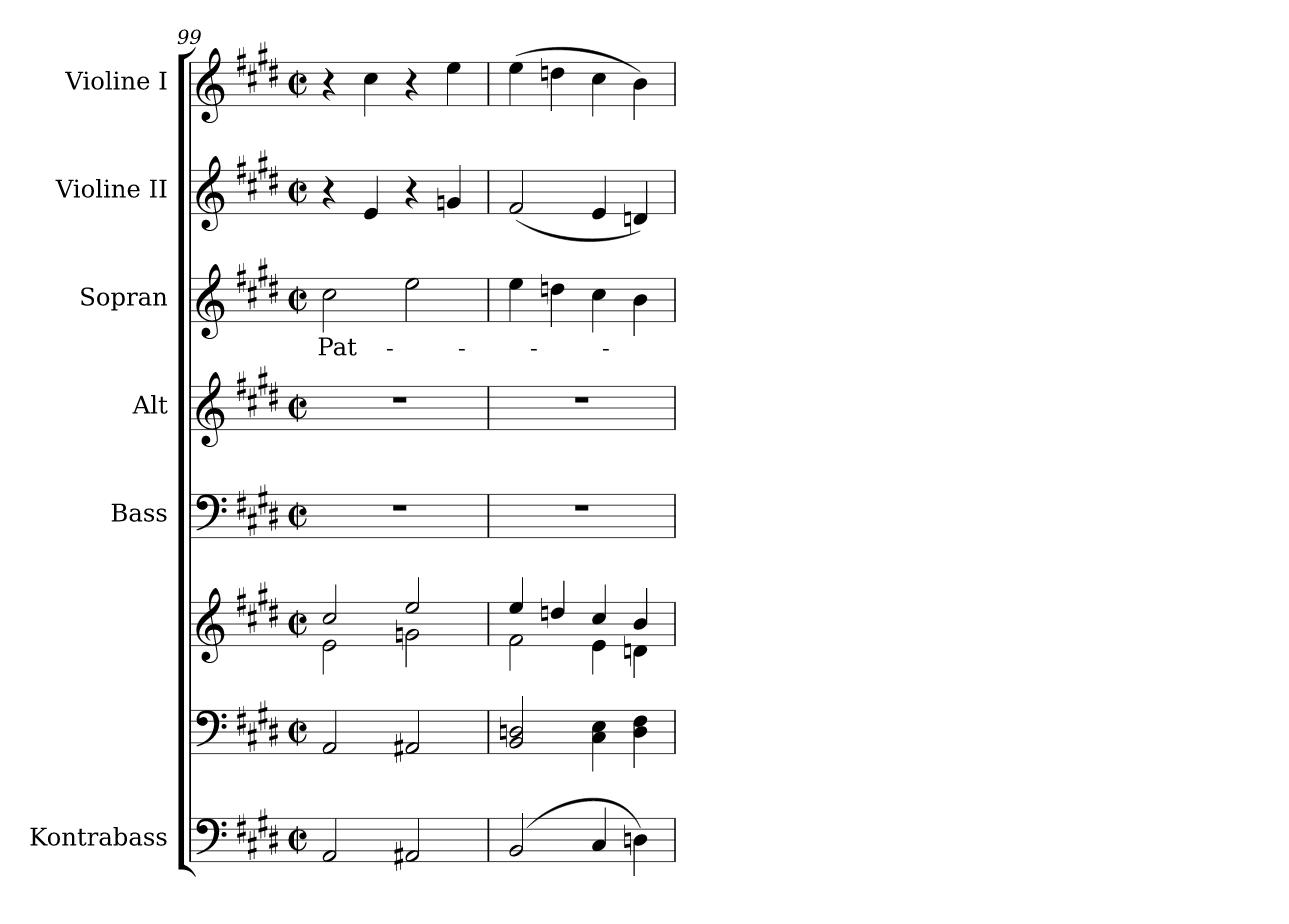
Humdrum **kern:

**kern	**kern	**kern	**kern	**kern	**kern	**text	**kern	**kern
*part7	*part6	*part6	*part5	*part4	*part3	*part3	*part2	*part1
*staff8	*staff7	*staff6	*staff5	*staff4	*staff3	*staff3	*staff2	*staff1
*I"Kontrabass	*	*	*I"Bass	*I"Alt	*I"Sopran	*	*I"Violine II	*I"Violine I
*I'Kb.	*	*	*I'B.	*I'A.	*I'S.	*	*I'Vl. II	*I'Vl. I
*clefF4	*clefF4	*clefG2	*clefF4	*clefG2	*clefG2	*	*clefG2	*clefG2
*ITrd7c12	*	*	*	*	*	*	*	*
*k[f#c#g#d#]	*k[f#c#g#d#]	*k[f#c#g#d#]	*k[f#c#g#d#]	*k[f#c#g#d#]	*k[f#c#g#d#]	*	*k[f#c#g#d#]	*k[f#c#g#d#]
*E:	*E:	*E:	*E:	*E:	*E:	*	*E:	*E:
*M2/2	*M2/2	*M2/2	*M2/2	*M2/2	*M2/2	*	*M2/2	*M2/2
*met(c|)	*met(c|)	*met(c|)	*met(c|)	*met(c|)	*met(c|)	*	*met(c|)	*met(c|)
=99	=99	=99	=99	=99	=99	=99	=99	=99
*	*	*^	*	*	*	*	*	*
!	!	!	!	!	!	!	!LO:LY:b	!	!
2AAA/	2AA/	2cc#/	2e\	1r	1r	2cc#\	Pat-	4r	4r
.	.	.	.	.	.	.	.	4e/	4cc#\
2AAA#X/	2AA#X/	2ee/	2gn\	.	.	2ee\	.	4r	4r
.	.	.	.	.	.	.	.	4gn/	4ee\
=100	=100	=100	=100	=100	=100	=100	=100	=100	=100
(2BBB/	2BB/ 2Dn/	4ee/	2f#\	1r	1r	4ee\	.	(<2f#/	(>4ee\
.	.	4ddn/	.	.	.	4ddn\	.	.	4ddn\
4CC#/	4C#\ 4E\	4cc#/	4e\	.	.	4cc#\	.	4e/	4cc#\
4DDn\)	4D\ 4F#\	4b/	4dn\	.	.	4b\	.	4dn/)	4b\)
*	*	*v	*v	*	*	*	*	*	*
=	=	=	=	=	=	=	=	=
*-	*-	*-	*-	*-	*-	*-	*-	*-
